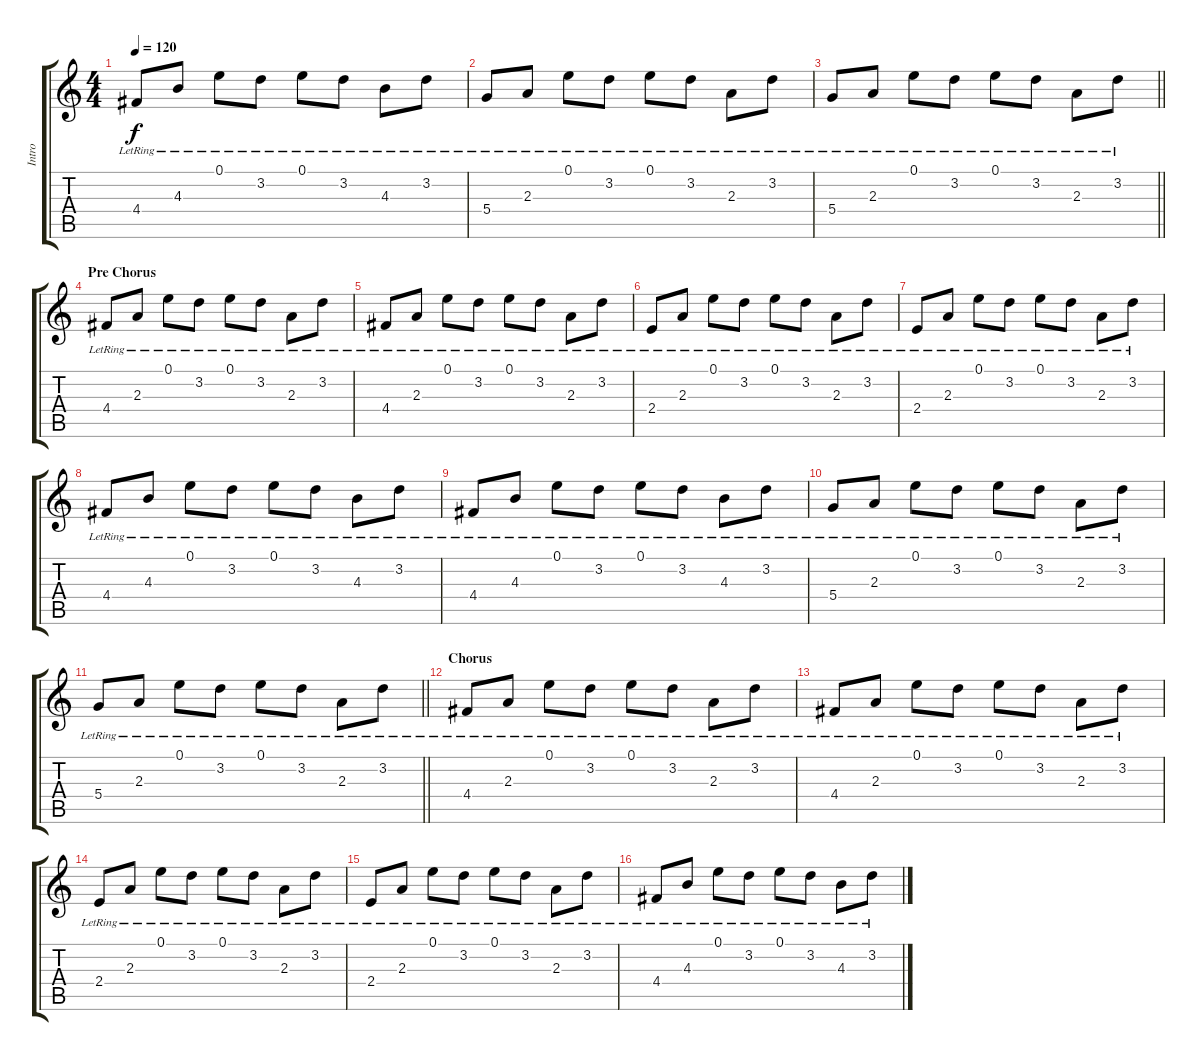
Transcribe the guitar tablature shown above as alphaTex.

\track ("Intro" "Intro") {instrument acousticguitarnylon}
\staff {score tabs}
\tuning (E4 B3 G3 D3 A2 E2) {hide}
\ts (4 4)
\tempo 120
\clef g2
\ks c
4.4{lr}.8{dy f} 4.3{lr}.8 0.1{lr}.8 3.2{lr}.8 0.1{lr}.8 3.2{lr}.8 4.3{lr}.8 3.2{lr}.8 |
5.4{lr}.8 2.3{lr}.8 0.1{lr}.8 3.2{lr}.8 0.1{lr}.8 3.2{lr}.8 2.3{lr}.8 3.2{lr}.8 |
\barLineRight lightlight
5.4{lr}.8 2.3{lr}.8 0.1{lr}.8 3.2{lr}.8 0.1{lr}.8 3.2{lr}.8 2.3{lr}.8 3.2{lr}.8 |
\section ("" "Pre Chorus")
4.4{lr}.8 2.3{lr}.8 0.1{lr}.8 3.2{lr}.8 0.1{lr}.8 3.2{lr}.8 2.3{lr}.8 3.2{lr}.8 |
4.4{lr}.8 2.3{lr}.8 0.1{lr}.8 3.2{lr}.8 0.1{lr}.8 3.2{lr}.8 2.3{lr}.8 3.2{lr}.8 |
2.4{lr}.8 2.3{lr}.8 0.1{lr}.8 3.2{lr}.8 0.1{lr}.8 3.2{lr}.8 2.3{lr}.8 3.2{lr}.8 |
2.4{lr}.8 2.3{lr}.8 0.1{lr}.8 3.2{lr}.8 0.1{lr}.8 3.2{lr}.8 2.3{lr}.8 3.2{lr}.8 |
4.4{lr}.8 4.3{lr}.8 0.1{lr}.8 3.2{lr}.8 0.1{lr}.8 3.2{lr}.8 4.3{lr}.8 3.2{lr}.8 |
4.4{lr}.8 4.3{lr}.8 0.1{lr}.8 3.2{lr}.8 0.1{lr}.8 3.2{lr}.8 4.3{lr}.8 3.2{lr}.8 |
5.4{lr}.8 2.3{lr}.8 0.1{lr}.8 3.2{lr}.8 0.1{lr}.8 3.2{lr}.8 2.3{lr}.8 3.2{lr}.8 |
\barLineRight lightlight
5.4{lr}.8 2.3{lr}.8 0.1{lr}.8 3.2{lr}.8 0.1{lr}.8 3.2{lr}.8 2.3{lr}.8 3.2{lr}.8 |
\section ("" "Chorus")
4.4{lr}.8 2.3{lr}.8 0.1{lr}.8 3.2{lr}.8 0.1{lr}.8 3.2{lr}.8 2.3{lr}.8 3.2{lr}.8 |
4.4{lr}.8 2.3{lr}.8 0.1{lr}.8 3.2{lr}.8 0.1{lr}.8 3.2{lr}.8 2.3{lr}.8 3.2{lr}.8 |
2.4{lr}.8 2.3{lr}.8 0.1{lr}.8 3.2{lr}.8 0.1{lr}.8 3.2{lr}.8 2.3{lr}.8 3.2{lr}.8 |
2.4{lr}.8 2.3{lr}.8 0.1{lr}.8 3.2{lr}.8 0.1{lr}.8 3.2{lr}.8 2.3{lr}.8 3.2{lr}.8 |
4.4{lr}.8 4.3{lr}.8 0.1{lr}.8 3.2{lr}.8 0.1{lr}.8 3.2{lr}.8 4.3{lr}.8 3.2{lr}.8
